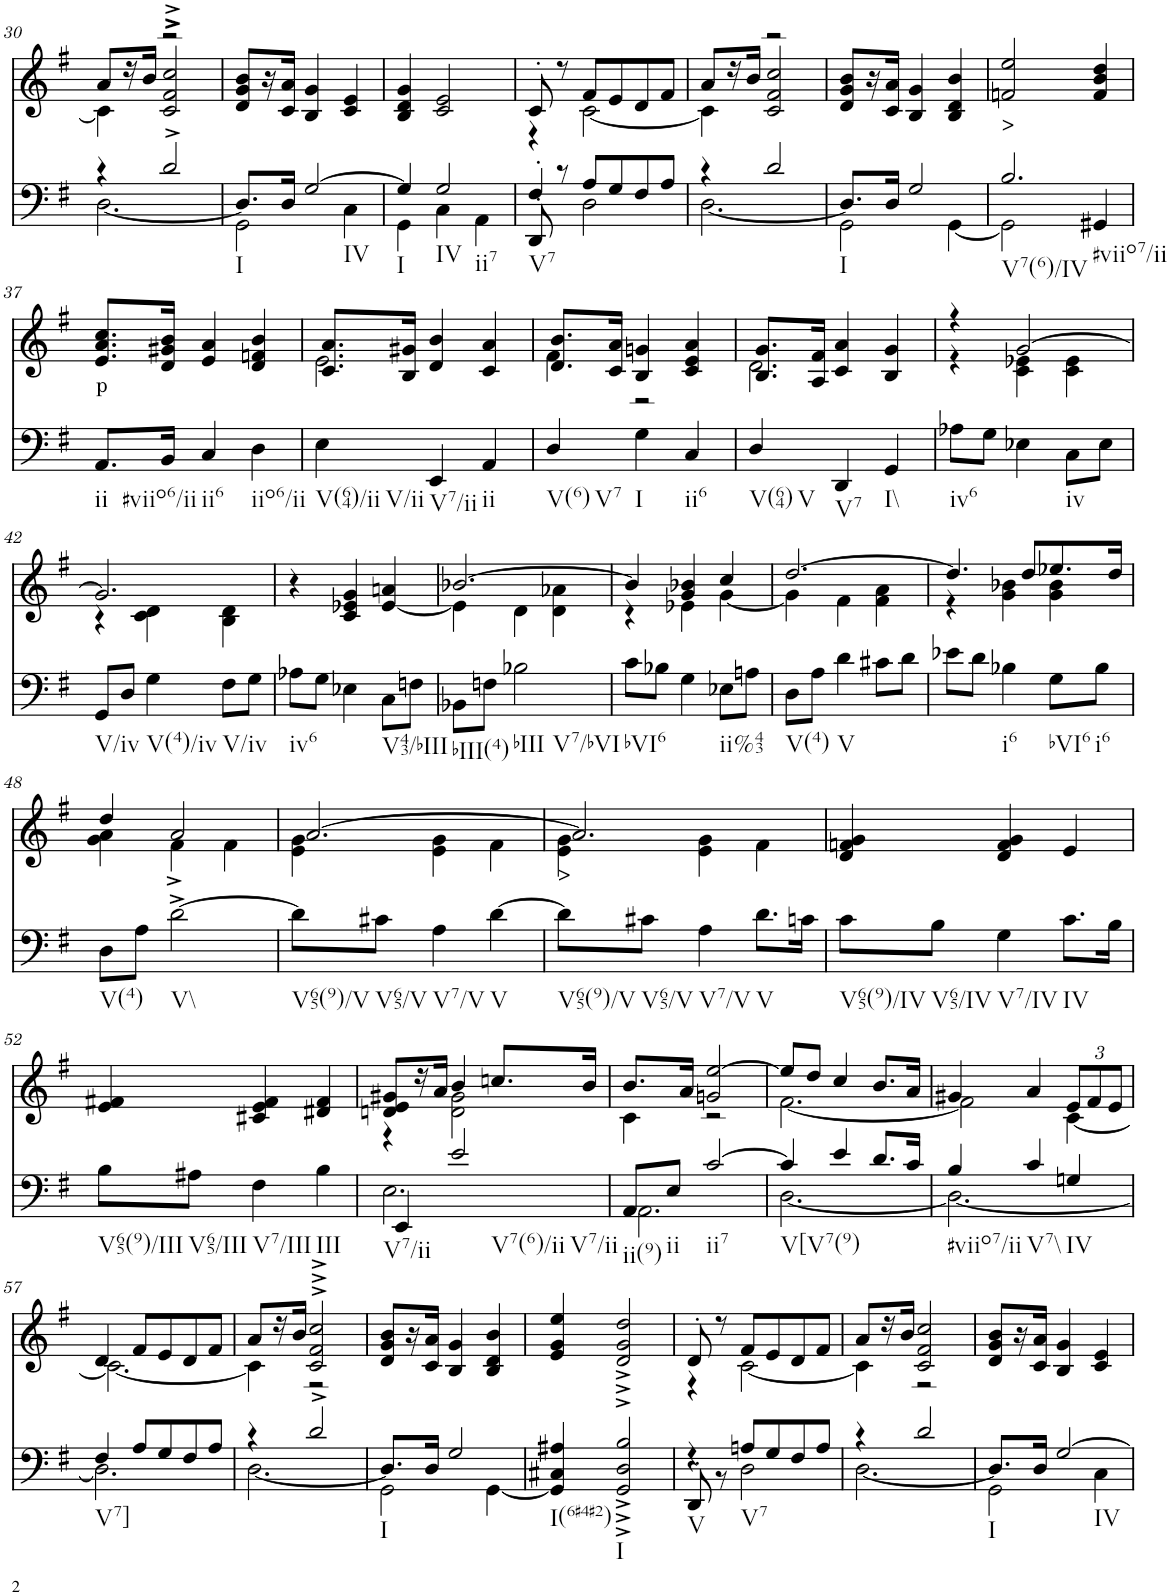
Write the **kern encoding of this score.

**kern	**kern	**text
*part2	*part1	*part1
*staff2	*staff1	*staff1
*I"piano	*I"piano	*
*I'Pno	*I'Pno	*
!!LO:PB:g=z
*clefF4	*clefG2	*
*k[f#]	*k[f#]	*
*G:	*G:	*
*M3/4	*M3/4	*
=30	=30	=30
*^	*^	*
4r	[2.D\	8a/L	4c\]	.
.	.	16r	.	.
.	.	16b/JJ	.	.
2d^/	.	2r	2c/^ 2f#/^ 2cc/^	.
=31	=31	=31	=31	=31
!LO:TX:b:t=I	!	!	!	!
*	*	*v	*v	*
8.D/L]	2GG\	8d/ 8g/ 8b/L	.
.	.	16r	.
16D/Jk	.	16c/ 16a/JJ	.
!LO:TX:b:t=IV	!	!	!
[2G/	.	4B/ 4g/	.
.	4C\	4c/ 4e/	.
=32	=32	=32	=32
!LO:TX:b:t=I	!	!	!
4G/]	4GG\	4B/ 4d/ 4g/	.
!LO:TX:b:t=IV	!	!	!
!LO:TX:b:t=ii7	!	!	!
2G/	4C\	2c/ 2e/	.
.	4AA\	.	.
=33	=33	=33	=33
*	*	*^	*
!LO:TX:b:t=V7	!	!	!	!
8DD'/	4F#'/	8c'/	4r	.
8r	.	8r	.	.
8A/L	2D\	8f#/L	[2c\	.
8G/	.	8e/	.	.
8F#/	.	8d/	.	.
8A/J	.	8f#/J	.	.
=34	=34	=34	=34	=34
4r	[2.D\	8a/L	4c\]	.
.	.	16r	.	.
.	.	16b/JJ	.	.
2d/	.	2r	2c/ 2f#/ 2cc/	.
=35	=35	=35	=35	=35
!LO:TX:b:t=I	!	!	!	!
*	*	*v	*v	*
8.D/L]	2GG\	8d/ 8g/ 8b/L	.
.	.	16r	.
16D/Jk	.	16c/ 16a/JJ	.
2G/	.	4B/ 4g/	.
.	[4GG\	4B/ 4d/ 4b/	.
=36	=36	=36	=36
!LO:TX:b:t=V7(6)/IV	!	!	!
!LO:TX:b:t=#viio7/ii	!	!	!
!	!	!	!LO:LY:b
2.B/	2GG\]	2fn/ 2ee/	>
.	4GG#X/	4f/ 4b/ 4dd/	.
!!LO:LB:g=z
=37	=37	=37	=37
!LO:TX:b:t=ii	!	!	!
!LO:TX:b:t=#viio6/ii	!	!	!
!	!	!	!LO:LY:b
*v	*v	*	*
8.AA/L	8.e/ 8.a/ 8.cc/L	p
16BB/Jk	16d/ 16g#X/ 16b/Jk	.
!LO:TX:b:t=ii6	!	!
4C/	4e/ 4a/	.
!LO:TX:b:t=iio6/ii	!	!
4D\	4d/ 4fn/ 4b/	.
=38	=38	=38
*	*^	*
!LO:TX:b:t=V(64)/ii	!	!	!
!LO:TX:b:t=V/ii	!	!	!
4E\	8.c/ 8.a/L	2.e\	.
.	16B/ 16g#X/Jk	.	.
!LO:TX:b:t=V7/ii	!	!	!
4EE/	4d/ 4b/	.	.
!LO:TX:b:t=ii	!	!	!
4AA/	4c/ 4a/	.	.
=39	=39	=39	=39
!LO:TX:b:t=V(6)	!	!	!
!LO:TX:b:t=V7	!	!	!
4D/	8.d/ 8.b/L	4f#\	.
.	16c/ 16a/Jk	.	.
!LO:TX:b:t=I	!	!	!
4G\	4B/ 4gn/	2r	.
!LO:TX:b:t=ii6	!	!	!
4C/	4c/ 4e/ 4a/	.	.
=40	=40	=40	=40
!LO:TX:b:t=V(64)	!	!	!
!LO:TX:b:t=V	!	!	!
4D/	8.B/ 8.g/L	2.d\	.
.	16A/ 16f#/Jk	.	.
!LO:TX:b:t=V7	!	!	!
4DD/	4c/ 4a/	.	.
!LO:TX:b:t=I\\	!	!	!
4GG/	4B/ 4g/	.	.
=41	=41	=41	=41
!LO:TX:b:t=iv6	!	!	!
8A-X\L	4r	4r	.
8G\J	.	.	.
4E-X\	[2g/	4c\ 4e-X\	.
!LO:TX:b:t=iv	!	!	!
8C\L	.	4c\ 4e-\	.
8E-\J	.	.	.
!!LO:LB:g=z	!!
=42	=42	=42	=42
!LO:TX:b:t=V/iv	!	!	!
8GG/L	2.g/]	4r	.
8D/J	.	.	.
!LO:TX:b:t=V(4)/iv	!	!	!
4G\	.	4c\ 4d\	.
!LO:TX:b:t=V/iv	!	!	!
8F#\L	.	4B\ 4d\	.
8G\J	.	.	.
*	*v	*v	*
=43	=43	=43
!LO:TX:b:t=iv6	!	!
8A-X\L	4r	.
8G\J	.	.
4E-X\	4c/ 4e-X/ 4g/	.
!LO:TX:b:t=V43/bIII	!	!
8C\L	[4e-/ 4an/	.
8Fn\J	.	.
=44	=44	=44
*	*^	*
!LO:TX:b:t=bIII(4)	!	!	!
8BB-X\L	[2.b-X/	4e-\]	.
8Fn\J	.	.	.
!LO:TX:b:t=bIII	!	!	!
!LO:TX:b:t=V7/bVI	!	!	!
2B-X\	.	4d\	.
.	.	4d\ 4a-X\	.
=45	=45	=45	=45
!LO:TX:b:t=bVI6	!	!	!
8c\L	4b-/]	4r	.
8B-X\J	.	.	.
4G\	4g/ 4b-X/	4e-X\	.
!LO:TX:b:t=ii%43	!	!	!
8E-X\L	4cc/	[4g\	.
8An\J	.	.	.
=46	=46	=46	=46
!LO:TX:b:t=V(4)	!	!	!
8D\L	[2.dd/	4g\]	.
8A\J	.	.	.
!LO:TX:b:t=V	!	!	!
4d\	.	4f#\	.
8c#X\L	.	4f#\ 4a\	.
8d\J	.	.	.
=47	=47	=47	=47
8e-X\L	4.dd/]	4r	.
8d\J	.	.	.
!LO:TX:b:t=i6	!	!	!
4B-X\	.	4g\ 4b-X\	.
.	8dd/L	.	.
!LO:TX:b:t=bVI6	!	!	!
8G\L	8.ee-X/	4g\ 4b-\	.
!LO:TX:b:t=i6	!	!	!
8B-\J	.	.	.
.	16dd/Jk	.	.
!!LO:LB:g=z	!!
=48	=48	=48	=48
!LO:TX:b:t=V(4)	!	!	!
8D\L	4dd/	4g\ 4a\	.
8A\J	.	.	.
!LO:TX:b:t=V\\	!	!	!
[2d^\	2a/	4f#^\	.
.	.	4f#\	.
=49	=49	=49	=49
!LO:TX:b:t=V65(9)/V	!	!	!
8d\L]	[2.a/	4e\ 4g\	.
!LO:TX:b:t=V65/V	!	!	!
8c#X\J	.	.	.
!LO:TX:b:t=V7/V	!	!	!
4A\	.	4e\ 4g\	.
!LO:TX:b:t=V	!	!	!
[4d\	.	4f#\	.
=50	=50	=50	=50
!LO:TX:b:t=V65(9)/V	!	!	!
!	!	!	!LO:LY:b
8d\L]	2.a/]	4e\ 4g\	>
!LO:TX:b:t=V65/V	!	!	!
8c#X\J	.	.	.
!LO:TX:b:t=V7/V	!	!	!
4A\	.	4e\ 4g\	.
!LO:TX:b:t=V	!	!	!
8.d\L	.	4f#\	.
16cn\Jk	.	.	.
*	*v	*v	*
=51	=51	=51
!LO:TX:b:t=V65(9)/IV	!	!
8c\L	4d/ 4fn/ 4g/	.
!LO:TX:b:t=V65/IV	!	!
8B\J	.	.
!LO:TX:b:t=V7/IV	!	!
4G\	4d/ 4f/ 4g/	.
!LO:TX:b:t=IV	!	!
8.c\L	4e/	.
16B\Jk	.	.
!!LO:LB:g=z
=52	=52	=52
!LO:TX:b:t=V65(9)/III	!	!
8B\L	4e/ 4f#X/	.
!LO:TX:b:t=V65/III	!	!
8A#X\J	.	.
!LO:TX:b:t=V7/III	!	!
4F#\	4c#X/ 4e/ 4f#/	.
!LO:TX:b:t=III	!	!
4B\	4d#X/ 4f#/	.
=53	=53	=53
*^	*^	*
!LO:TX:b:t=V7/ii	!	!	!	!
4EE/	2.E\	8dn/ 8e/ 8g#X/L	4r	.
.	.	16r	.	.
.	.	16a/JJ	.	.
!LO:TX:b:t=V7(6)/ii	!	!	!	!
!LO:TX:b:t=V7/ii	!	!	!	!
2e/	.	4b/	2d\ 2g#\	.
.	.	8.ccn/L	.	.
.	.	16b/Jk	.	.
=54	=54	=54	=54	=54
!LO:TX:b:t=ii(9)	!	!	!	!
8AA/L	2.AA\	8.b/L	4c\	.
!LO:TX:b:t=ii	!	!	!	!
8E/J	.	.	.	.
.	.	16a/Jk	.	.
!LO:TX:b:t=ii7	!	!	!	!
[2c/	.	2gn/ [2ee/	2r	.
=55	=55	=55	=55	=55
!LO:TX:b:t=V[V7(9)	!	!	!	!
4c/]	[2.D\	8ee/L]	[2.f#\	.
.	.	8dd/J	.	.
4e/	.	4cc/	.	.
8.d/L	.	8.b/L	.	.
16c/Jk	.	16a/Jk	.	.
=56	=56	=56	=56	=56
!LO:TX:b:t=#viio7/ii	!	!	!	!
4B/	2.D\_	4g#X/	2f#\]	.
!LO:TX:b:t=V7\\	!	!	!	!
4c/	.	4a/	.	.
*	*	*Xbrackettup	*	*
!LO:TX:b:t=IV	!	!	!	!
4Gn/	.	12e/L	[4c\	.
.	.	12f#/	.	.
.	.	12e/J	.	.
!!LO:LB:g=z	!!
=57	=57	=57	=57	=57
!LO:TX:b:t=V7]	!	!	!	!
4F#/	2.D\]	4d/	2.c\_	.
8A/L	.	8f#/L	.	.
8G/	.	8e/	.	.
8F#/	.	8d/	.	.
8A/J	.	8f#/J	.	.
=58	=58	=58	=58	=58
4r	[2.D\	8a/L	4c\]	.
.	.	16r	.	.
.	.	16b/JJ	.	.
2d^/	.	2c/^ 2f#/^ 2cc/^	2r	.
=59	=59	=59	=59	=59
!LO:TX:b:t=I	!	!	!	!
*	*	*v	*v	*
8.D/L]	2GG\	8d/ 8g/ 8b/L	.
.	.	16r	.
16D/Jk	.	16c/ 16a/JJ	.
2G/	.	4B/ 4g/	.
.	[4GG\	4B/ 4d/ 4b/	.
=60	=60	=60	=60
!LO:TX:b:t=I(6#4#2)	!	!	!
*v	*v	*	*
4GG/] 4C#X/ 4A#X/	4e/ 4g/ 4ee/	.
!LO:TX:b:t=I	!	!
2GG/^ 2D/^ 2B/^	2d/^ 2g/^ 2dd/^	.
=61	=61	=61
*^	*^	*
!LO:TX:b:t=V	!	!	!	!
4r	8DD'/	8d'/	4r	.
.	8r	8r	.	.
!LO:TX:b:t=V7	!	!	!	!
8An/L	2D\	8f#/L	[2c\	.
8G/	.	8e/	.	.
8F#/	.	8d/	.	.
8A/J	.	8f#/J	.	.
=62	=62	=62	=62	=62
4r	[2.D\	8a/L	4c\]	.
.	.	16r	.	.
.	.	16b/JJ	.	.
2d/	.	2c/ 2f#/ 2cc/	2r	.
=63	=63	=63	=63	=63
!LO:TX:b:t=I	!	!	!	!
*	*	*v	*v	*
8.D/L]	2GG\	8d/ 8g/ 8b/L	.
.	.	16r	.
16D/Jk	.	16c/ 16a/JJ	.
!LO:TX:b:t=IV	!	!	!
[2G/	.	4B/ 4g/	.
.	4C\	4c/ 4e/	.
*v	*v	*	*
=	=	=
*-	*-	*-
